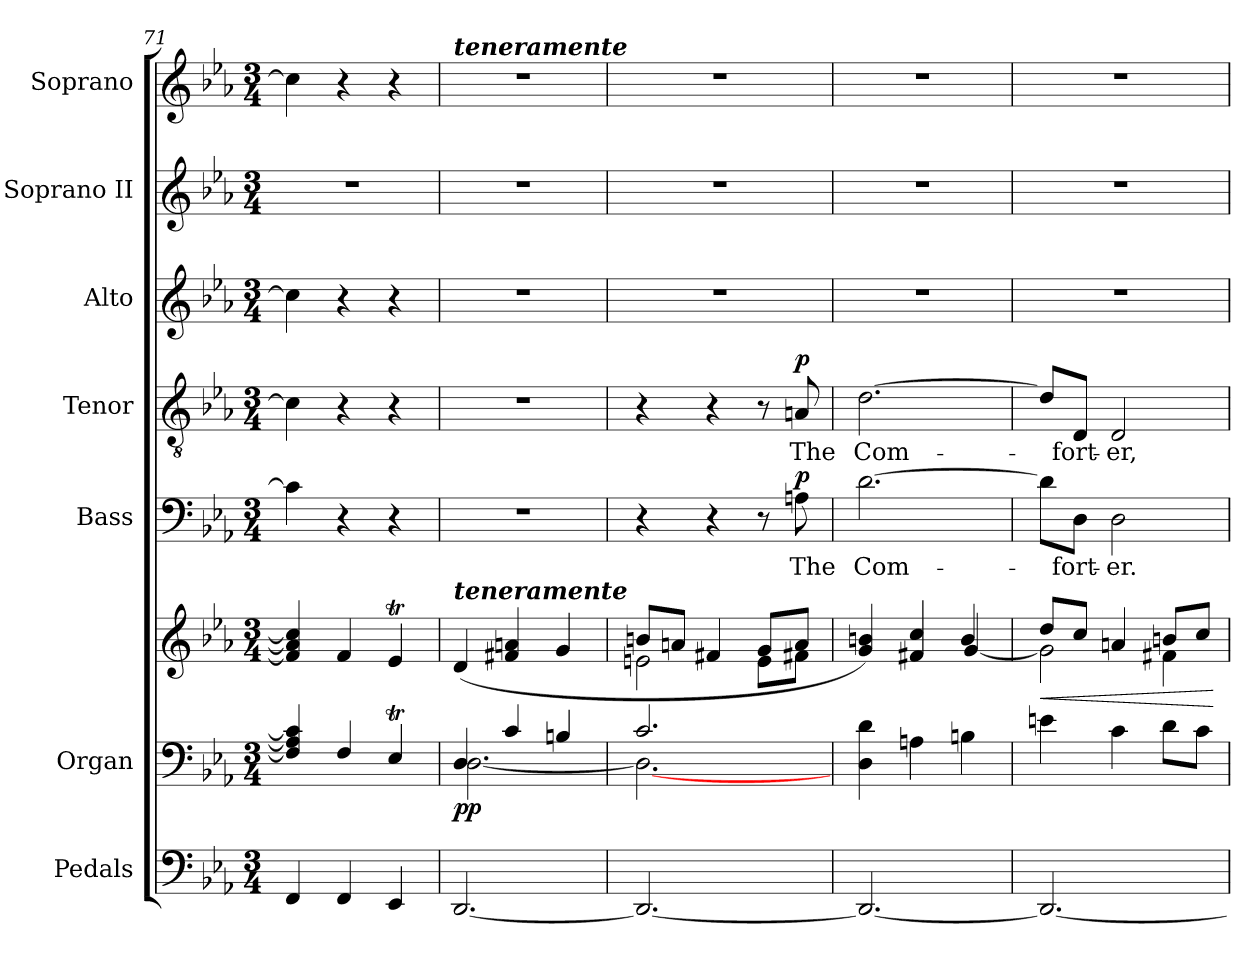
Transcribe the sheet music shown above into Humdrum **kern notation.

**kern	**kern	**kern	**dynam	**kern	**text	**dynam	**kern	**text	**dynam	**kern	**kern	**kern
*part7	*part6	*part6	*part6	*part5	*part5	*part5	*part4	*part4	*part4	*part3	*part2	*part1
*staff8	*staff7	*staff6	*staff6/7	*staff5	*staff5	*staff5	*staff4	*staff4	*staff4	*staff3	*staff2	*staff1
*I"Pedals	*I"Organ	*	*	*I"Bass	*	*	*I"Tenor	*	*	*I"Alto	*I"Soprano II	*I"Soprano
*	*	*	*	*I'B	*	*	*I'T	*	*	*I'A	*I'S II	*I'S
*clefF4	*clefF4	*clefG2	*	*clefF4	*	*	*clefGv2	*	*	*clefG2	*clefG2	*clefG2
*k[b-e-a-]	*k[b-e-a-]	*k[b-e-a-]	*	*k[b-e-a-]	*	*	*k[b-e-a-]	*	*	*k[b-e-a-]	*k[b-e-a-]	*k[b-e-a-]
*E-:	*E-:	*E-:	*	*E-:	*	*	*E-:	*	*	*E-:	*E-:	*E-:
*M3/4	*M3/4	*M3/4	*	*M3/4	*	*	*M3/4	*	*	*M3/4	*M3/4	*M3/4
=71	=71	=71	=71	=71	=71	=71	=71	=71	=71	=71	=71	=71
*	*^	*	*	*	*	*	*	*	*	*	*	*
!	!	!LO:N:vis=1	!	!	!	!	!	!	!	!	!	!	!
*	*	*	*^	*	*	*	*	*	*	*	*	*	*
4FF	4F] 4A-] 4c]	2.ryy	4f/] 4a-/] 4cc/]	2ryy	.	4c]	.	.	4c]	.	.	4cc]	2.r	4cc]
4FF	4F	.	4f/	.	.	4r	.	.	4r	.	.	4r	.	4r
4EE-	4E-T	.	4e-T/	4ryy	.	4r	.	.	4r	.	.	4r	.	4r
=72	=72	=72	=72	=72	=72	=72	=72	=72	=72	=72	=72	=72	=72	=72
!	!	!	!	!	!	!	!	!	!	!	!	!	!	!LO:TX:a:Bi:t=teneramente
!	!	!	!LO:TX:a:Bi:t=teneramente	!	!	!	!	!	!	!	!	!	!	!
!	!	!	!	!	!LO:DY:b=2	!LO:N:vis=1	!	!	!LO:N:vis=1	!	!	!LO:N:vis=1	!	!LO:N:vis=1
!	!	!	!	!	!LO:DY:n=1:b	!	!	!	!	!	!	!	!	!
[2.DD	4D/	[2.D\	(>4d/	2ryy	p p	2.r	.	.	2.r	.	.	2.r	2.r	2.r
.	4c/	.	4f#X/ 4an/	.	.	.	.	.	.	.	.	.	.	.
.	4Bn/	.	4g/	4ryy	.	.	.	.	.	.	.	.	.	.
=73	=73	=73	=73	=73	=73	=73	=73	=73	=73	=73	=73	=73	=73	=73
!	!	!	!	!	!	!	!	!	!	!	!	!LO:N:vis=1	!	!LO:N:vis=1
2.DD_	2.c	2.D\_	8bn/L	2en\	.	4r	.	.	4r	.	.	2.r	2.r	2.r
.	.	.	8an/J	.	.	.	.	.	.	.	.	.	.	.
.	.	.	4f#X/	.	.	4r	.	.	4r	.	.	.	.	.
.	.	.	8g/L	8e\L	.	8r	.	.	8r	.	.	.	.	.
!	!	!	!	!	!	!	!LO:LY:b	!LO:DY:b	!	!LO:LY:b	!LO:DY:b	!	!	!
.	.	.	8a/J	8f#X\J	.	8An	The	p	8An	The	p	.	.	.
=74	=74	=74	=74	=74	=74	=74	=74	=74	=74	=74	=74	=74	=74	=74
!	!	!	!	!	!	!	!LO:LY:b	!	!	!LO:LY:b	!	!LO:N:vis=1	!	!LO:N:vis=1
2.DD_	4D 4d	2ryy	4g/ 4bn/)	2ryy	.	[2.d	Com-	.	[2.d	Com-	.	2.r	2.r	2.r
.	4An	.	4f#X/ 4cc/	.	.	.	.	.	.	.	.	.	.	.
.	4Bn	4ryy	4b/	[4g/	.	.	.	.	.	.	.	.	.	.
=75	=75	=75	=75	=75	=75	=75	=75	=75	=75	=75	=75	=75	=75	=75
!	!	!	!	!	!LO:HP:b	!	!	!	!	!	!	!LO:N:vis=1	!	!LO:N:vis=1
2.DD_	4en	2ryy	8dd/L	2g\]	<	8d\L]	.	.	8d/L]	.	.	2.r	2.r	2.r
!	!	!	!	!	!	!	!LO:LY:b	!	!	!LO:LY:b	!	!	!	!
.	.	.	8cc/J	.	.	8D\J	fort-	.	8D/J	fort-	.	.	.	.
!	!	!	!	!	!	!	!LO:LY:b	!	!	!LO:LY:b	!	!	!	!
.	4c	.	4an/	.	.	2D	-er.	.	2D	-er,	.	.	.	.
.	8dL	4ryy	8bn/L	4f#X\	.	.	.	.	.	.	.	.	.	.
.	8cJ	.	8cc/J	.	.	.	.	.	.	.	.	.	.	.
*	*v	*v	*	*	*	*	*	*	*	*	*	*	*	*
*	*	*v	*v	*	*	*	*	*	*	*	*	*	*
.	.	.	[	.	.	.	.	.	.	.	.	.
=	=	=	=	=	=	=	=	=	=	=	=	=
*-	*-	*-	*-	*-	*-	*-	*-	*-	*-	*-	*-	*-
